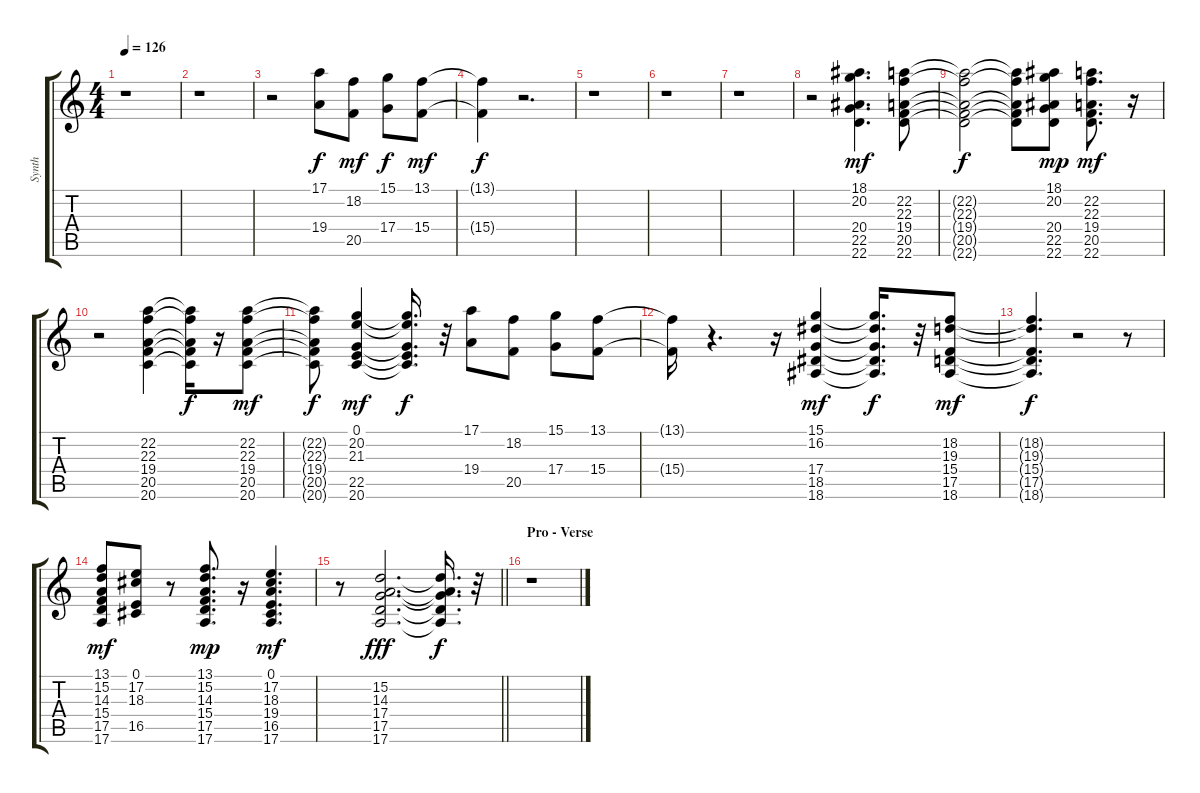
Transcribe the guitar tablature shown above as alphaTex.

\track ("Synth" "Synth") {instrument synthstrings1}
\staff {score tabs}
\tuning (E4 B3 G3 D3 A2 E2) {hide}
\ts (4 4)
\tempo 126
\clef g2
\ks c
r.1{dy f} |
r.1 |
r.2 (17.1 19.4).8 (18.2 20.5).8{dy mf} (15.1 17.4).8{dy f} (13.1 15.4).8{dy mf} |
(13.1{t} 15.4{t}).4{dy f} r.2{d} |
r.1 |
r.1 |
r.1 |
r.2 (18.1 20.2 20.4 22.5 22.6).4{d dy mf} (22.2 22.3 19.4 20.5 22.6).8 |
(22.2{t} 22.3{t} 19.4{t} 20.5{t} 22.6{t}).2{dy f} (22.2{t} 22.3{t} 19.4{t} 20.5{t} 22.6{t}).8 (18.1 20.2 20.4 22.5 22.6).8{dy mp} (22.2 22.3 19.4 20.5 22.6).8{d dy mf} r.16 |
r.2 (22.2 22.3 19.4 20.5 20.6).4 (22.2{t} 22.3{t} 19.4{t} 20.5{t} 20.6{t}).16{dy f} r.16 (22.2 22.3 19.4 20.5 20.6).8{dy mf} |
(22.2{t} 22.3{t} 19.4{t} 20.5{t} 20.6{t}).8{dy f} (0.1 20.2 21.3 22.5 20.6).4{dy mf} (0.1{t} 20.2{t} 21.3{t} 22.5{t} 20.6{t}).16{d dy f} r.32 (17.1 19.4).8 (18.2 20.5).8 (15.1 17.4).8 (13.1 15.4).8 |
(13.1{t} 15.4{t}).16 r.4{d} r.16 (15.1 16.2 17.4 18.5 18.6).4{dy mf} (15.1{t} 16.2{t} 17.4{t} 18.5{t} 18.6{t}).16{d dy f} r.32 (18.2 19.3 15.4 17.5 18.6).8{dy mf} |
(18.2{t} 19.3{t} 15.4{t} 17.5{t} 18.6{t}).4{d dy f} r.2 r.8 |
(13.1 15.2 14.3 15.4 17.5 17.6).8{dy mf} (0.1 17.2 18.3 16.5).8 r.8 (13.1 15.2 14.3 15.4 17.5 17.6).8{d dy mp} r.16 (0.1 17.2 18.3 19.4 16.5 17.6).4{d dy mf} |
\barLineRight lightlight
r.8 (15.2 14.3 17.4 17.5 17.6).2{d dy fff} (15.2{t} 14.3{t} 17.4{t} 17.5{t} 17.6{t}).16{d dy f} r.32 |
\section ("" "Pro - Verse")
r.1
